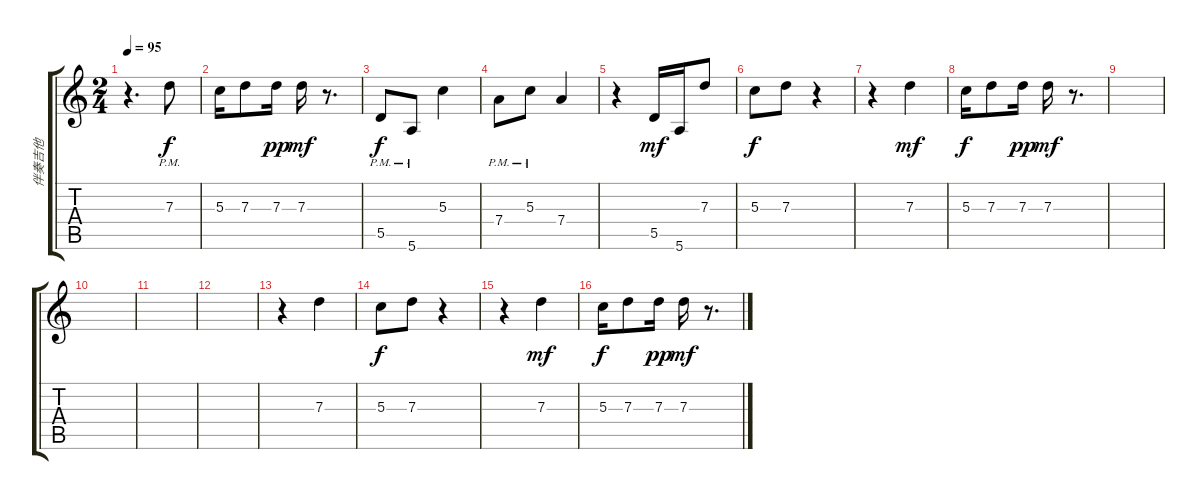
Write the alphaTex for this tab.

\track ("伴奏吉他" "伴奏吉他") {instrument electricguitarclean}
\staff {score tabs}
\tuning (E4 B3 G3 D3 A2 E2) {hide}
\ts (2 4)
\tempo 95
\clef g2
\ks c
r.4{d dy mf} 7.3{pm}.8{dy f} |
5.3.16 7.3.8 7.3.16{dy pp} 7.3.16{dy mf} r.8{d} |
5.5{pm}.8{dy f} 5.6{pm}.8 5.3.4 |
7.4{pm}.8 5.3{pm}.8 7.4.4 |
r.4 5.5.16{dy mf} 5.6.16 7.3.8 |
5.3.8{dy f} 7.3.8 r.4 |
r.4 7.3.4{dy mf} |
5.3.16{dy f} 7.3.8 7.3.16{dy pp} 7.3.16{dy mf} r.8{d} |
|
|
|
|
r.4 7.3.4 |
5.3.8{dy f} 7.3.8 r.4 |
r.4 7.3.4{dy mf} |
5.3.16{dy f} 7.3.8 7.3.16{dy pp} 7.3.16{dy mf} r.8{d}
